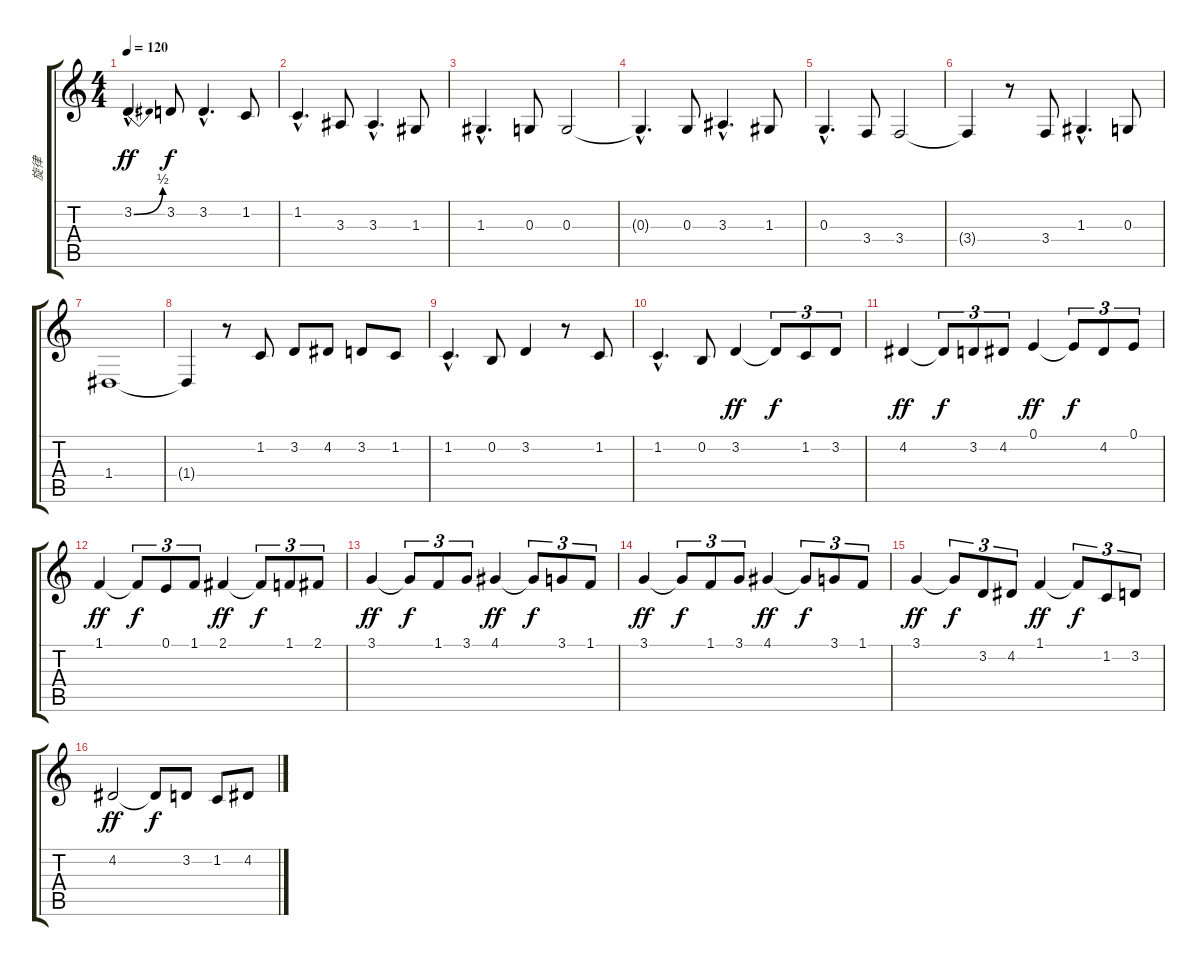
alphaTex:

\track ("旋律" "旋律") {instrument trombone}
\staff {score tabs}
\tuning (E4 B3 G3 D3 A2 E2) {hide}
\ts (4 4)
\tempo 120
\clef g2
\ks c
3.2{be (bend 0 0 60 2) hac}.4{d dy ff} 3.2.8{dy f} 3.2{hac}.4{d} 1.2.8 |
1.2{hac}.4{d} 3.3.8 3.3{hac}.4{d} 1.3.8 |
1.3{hac}.4{d} 0.3.8 0.3.2 |
0.3{hac t}.4{d} 0.3.8 3.3{hac}.4{d} 1.3.8 |
0.3{hac}.4{d} 3.4.8 3.4.2 |
3.4{t}.4 r.8 3.4.8 1.3{hac}.4{d} 0.3.8 |
1.4.1 |
1.4{t}.4 r.8 1.2.8 3.2.8 4.2.8 3.2.8 1.2.8 |
1.2{hac}.4{d} 0.2.8 3.2.4 r.8 1.2.8 |
1.2{hac}.4{d} 0.2.8 3.2.4{dy ff} 3.2{t}.8{tu (3 2) dy f} 1.2.8{tu (3 2)} 3.2.8{tu (3 2)} |
4.2.4{dy ff} 4.2{t}.8{tu (3 2) dy f} 3.2.8{tu (3 2)} 4.2.8{tu (3 2)} 0.1.4{dy ff} 0.1{t}.8{tu (3 2) dy f} 4.2.8{tu (3 2)} 0.1.8{tu (3 2)} |
1.1.4{dy ff} 1.1{t}.8{tu (3 2) dy f} 0.1.8{tu (3 2)} 1.1.8{tu (3 2)} 2.1.4{dy ff} 2.1{t}.8{tu (3 2) dy f} 1.1.8{tu (3 2)} 2.1.8{tu (3 2)} |
3.1.4{dy ff} 3.1{t}.8{tu (3 2) dy f} 1.1.8{tu (3 2)} 3.1.8{tu (3 2)} 4.1.4{dy ff} 4.1{t}.8{tu (3 2) dy f} 3.1.8{tu (3 2)} 1.1.8{tu (3 2)} |
3.1.4{dy ff} 3.1{t}.8{tu (3 2) dy f} 1.1.8{tu (3 2)} 3.1.8{tu (3 2)} 4.1.4{dy ff} 4.1{t}.8{tu (3 2) dy f} 3.1.8{tu (3 2)} 1.1.8{tu (3 2)} |
3.1.4{dy ff} 3.1{t}.8{tu (3 2) dy f} 3.2.8{tu (3 2)} 4.2.8{tu (3 2)} 1.1.4{dy ff} 1.1{t}.8{tu (3 2) dy f} 1.2.8{tu (3 2)} 3.2.8{tu (3 2)} |
4.2.2{dy ff} 4.2{t}.8{dy f} 3.2.8 1.2.8 4.2.8
